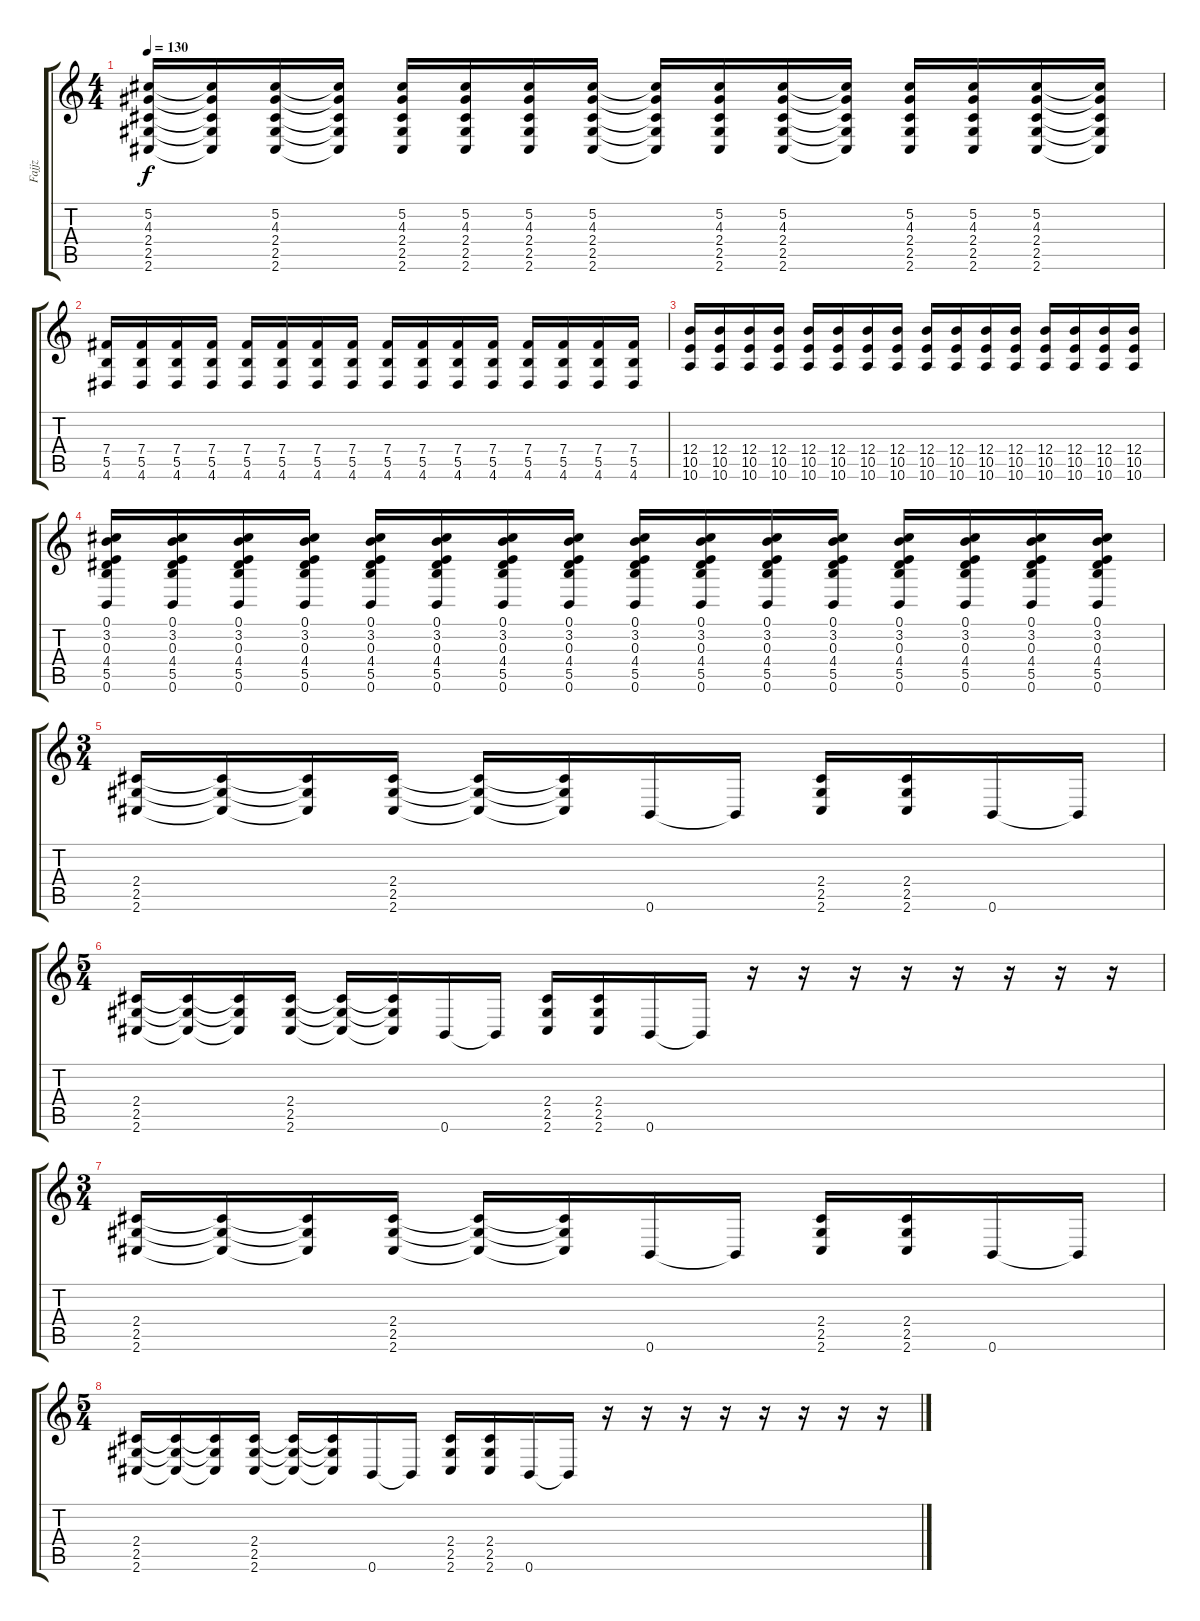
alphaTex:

\track ("Fajjz" "Fajjz") {instrument distortionguitar}
\staff {score tabs}
\tuning (Db4 Ab3 E3 B2 Gb2 B1) {hide}
\ts (4 4)
\tempo 130
\clef g2
\ks c
(5.2 4.3 2.4 2.5 2.6).16{dy f} (5.2{t} 4.3{t} 2.4{t} 2.5{t} 2.6{t}).16 (5.2 4.3 2.4 2.5 2.6).16 (5.2{t} 4.3{t} 2.4{t} 2.5{t} 2.6{t}).16 (5.2 4.3 2.4 2.5 2.6).16 (5.2 4.3 2.4 2.5 2.6).16 (5.2 4.3 2.4 2.5 2.6).16 (5.2 4.3 2.4 2.5 2.6).16 (5.2{t} 4.3{t} 2.4{t} 2.5{t} 2.6{t}).16 (5.2 4.3 2.4 2.5 2.6).16 (5.2 4.3 2.4 2.5 2.6).16 (5.2{t} 4.3{t} 2.4{t} 2.5{t} 2.6{t}).16 (5.2 4.3 2.4 2.5 2.6).16 (5.2 4.3 2.4 2.5 2.6).16 (5.2 4.3 2.4 2.5 2.6).16 (5.2{t} 4.3{t} 2.4{t} 2.5{t} 2.6{t}).16 |
(7.4 5.5 4.6).16 (7.4 5.5 4.6).16 (7.4 5.5 4.6).16 (7.4 5.5 4.6).16 (7.4 5.5 4.6).16 (7.4 5.5 4.6).16 (7.4 5.5 4.6).16 (7.4 5.5 4.6).16 (7.4 5.5 4.6).16 (7.4 5.5 4.6).16 (7.4 5.5 4.6).16 (7.4 5.5 4.6).16 (7.4 5.5 4.6).16 (7.4 5.5 4.6).16 (7.4 5.5 4.6).16 (7.4 5.5 4.6).16 |
(12.4 10.5 10.6).16 (12.4 10.5 10.6).16 (12.4 10.5 10.6).16 (12.4 10.5 10.6).16 (12.4 10.5 10.6).16 (12.4 10.5 10.6).16 (12.4 10.5 10.6).16 (12.4 10.5 10.6).16 (12.4 10.5 10.6).16 (12.4 10.5 10.6).16 (12.4 10.5 10.6).16 (12.4 10.5 10.6).16 (12.4 10.5 10.6).16 (12.4 10.5 10.6).16 (12.4 10.5 10.6).16 (12.4 10.5 10.6).16 |
(0.1 3.2 0.3 4.4 5.5 0.6).16 (0.1 3.2 0.3 4.4 5.5 0.6).16 (0.1 3.2 0.3 4.4 5.5 0.6).16 (0.1 3.2 0.3 4.4 5.5 0.6).16 (0.1 3.2 0.3 4.4 5.5 0.6).16 (0.1 3.2 0.3 4.4 5.5 0.6).16 (0.1 3.2 0.3 4.4 5.5 0.6).16 (0.1 3.2 0.3 4.4 5.5 0.6).16 (0.1 3.2 0.3 4.4 5.5 0.6).16 (0.1 3.2 0.3 4.4 5.5 0.6).16 (0.1 3.2 0.3 4.4 5.5 0.6).16 (0.1 3.2 0.3 4.4 5.5 0.6).16 (0.1 3.2 0.3 4.4 5.5 0.6).16 (0.1 3.2 0.3 4.4 5.5 0.6).16 (0.1 3.2 0.3 4.4 5.5 0.6).16 (0.1 3.2 0.3 4.4 5.5 0.6).16 |
\ts (3 4)
(2.4 2.5 2.6).16 (2.4{t} 2.5{t} 2.6{t}).16 (2.4{t} 2.5{t} 2.6{t}).16 (2.4 2.5 2.6).16 (2.4{t} 2.5{t} 2.6{t}).16 (2.4{t} 2.5{t} 2.6{t}).16 0.6.16 0.6{t}.16 (2.4 2.5 2.6).16 (2.4 2.5 2.6).16 0.6.16 0.6{t}.16 |
\ts (5 4)
(2.4 2.5 2.6).16 (2.4{t} 2.5{t} 2.6{t}).16 (2.4{t} 2.5{t} 2.6{t}).16 (2.4 2.5 2.6).16 (2.4{t} 2.5{t} 2.6{t}).16 (2.4{t} 2.5{t} 2.6{t}).16 0.6.16 0.6{t}.16 (2.4 2.5 2.6).16 (2.4 2.5 2.6).16 0.6.16 0.6{t}.16 r.16 r.16 r.16 r.16 r.16 r.16 r.16 r.16 |
\ts (3 4)
(2.4 2.5 2.6).16 (2.4{t} 2.5{t} 2.6{t}).16 (2.4{t} 2.5{t} 2.6{t}).16 (2.4 2.5 2.6).16 (2.4{t} 2.5{t} 2.6{t}).16 (2.4{t} 2.5{t} 2.6{t}).16 0.6.16 0.6{t}.16 (2.4 2.5 2.6).16 (2.4 2.5 2.6).16 0.6.16 0.6{t}.16 |
\ts (5 4)
(2.4 2.5 2.6).16 (2.4{t} 2.5{t} 2.6{t}).16 (2.4{t} 2.5{t} 2.6{t}).16 (2.4 2.5 2.6).16 (2.4{t} 2.5{t} 2.6{t}).16 (2.4{t} 2.5{t} 2.6{t}).16 0.6.16 0.6{t}.16 (2.4 2.5 2.6).16 (2.4 2.5 2.6).16 0.6.16 0.6{t}.16 r.16 r.16 r.16 r.16 r.16 r.16 r.16 r.16
